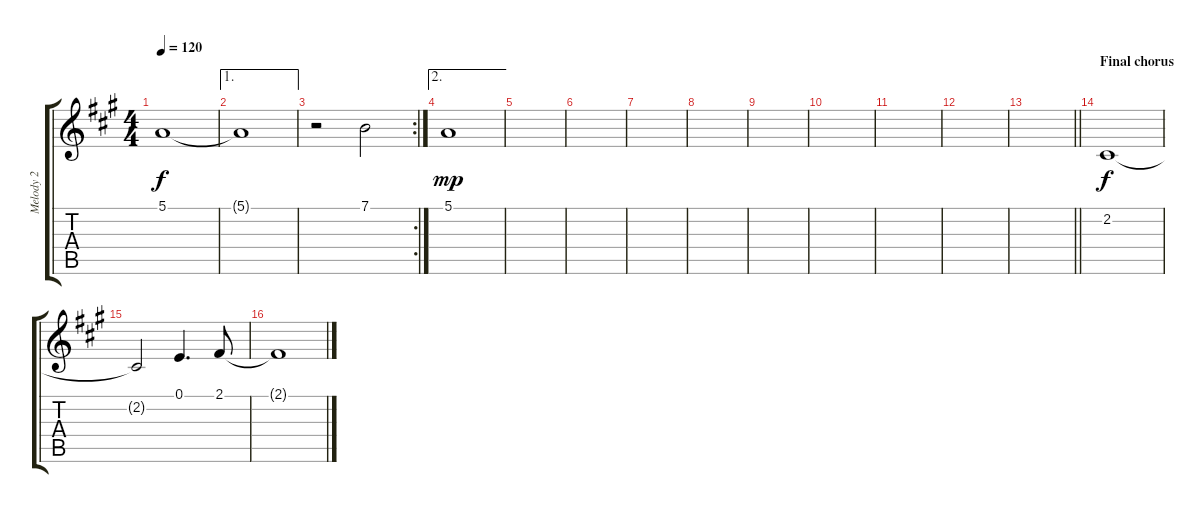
\track ("Melody 2" "Melody 2") {instrument harmonica}
\staff {score tabs}
\tuning (E4 B3 G3 D3 A2 E2) {hide}
\ts (4 4)
\tempo 120
\clef g2
\ks a
5.1{t}.1{dy f} |
\ae 1
5.1{t}.1 |
\rc 2
r.2 7.1.2 |
\ae 2
5.1.1{dy mp} |
|
|
|
|
|
|
|
|
\barLineRight lightlight
|
\section ("" "Final chorus")
2.2.1{dy f} |
2.2{t}.2 0.1.4{d} 2.1.8 |
2.1{t}.1
